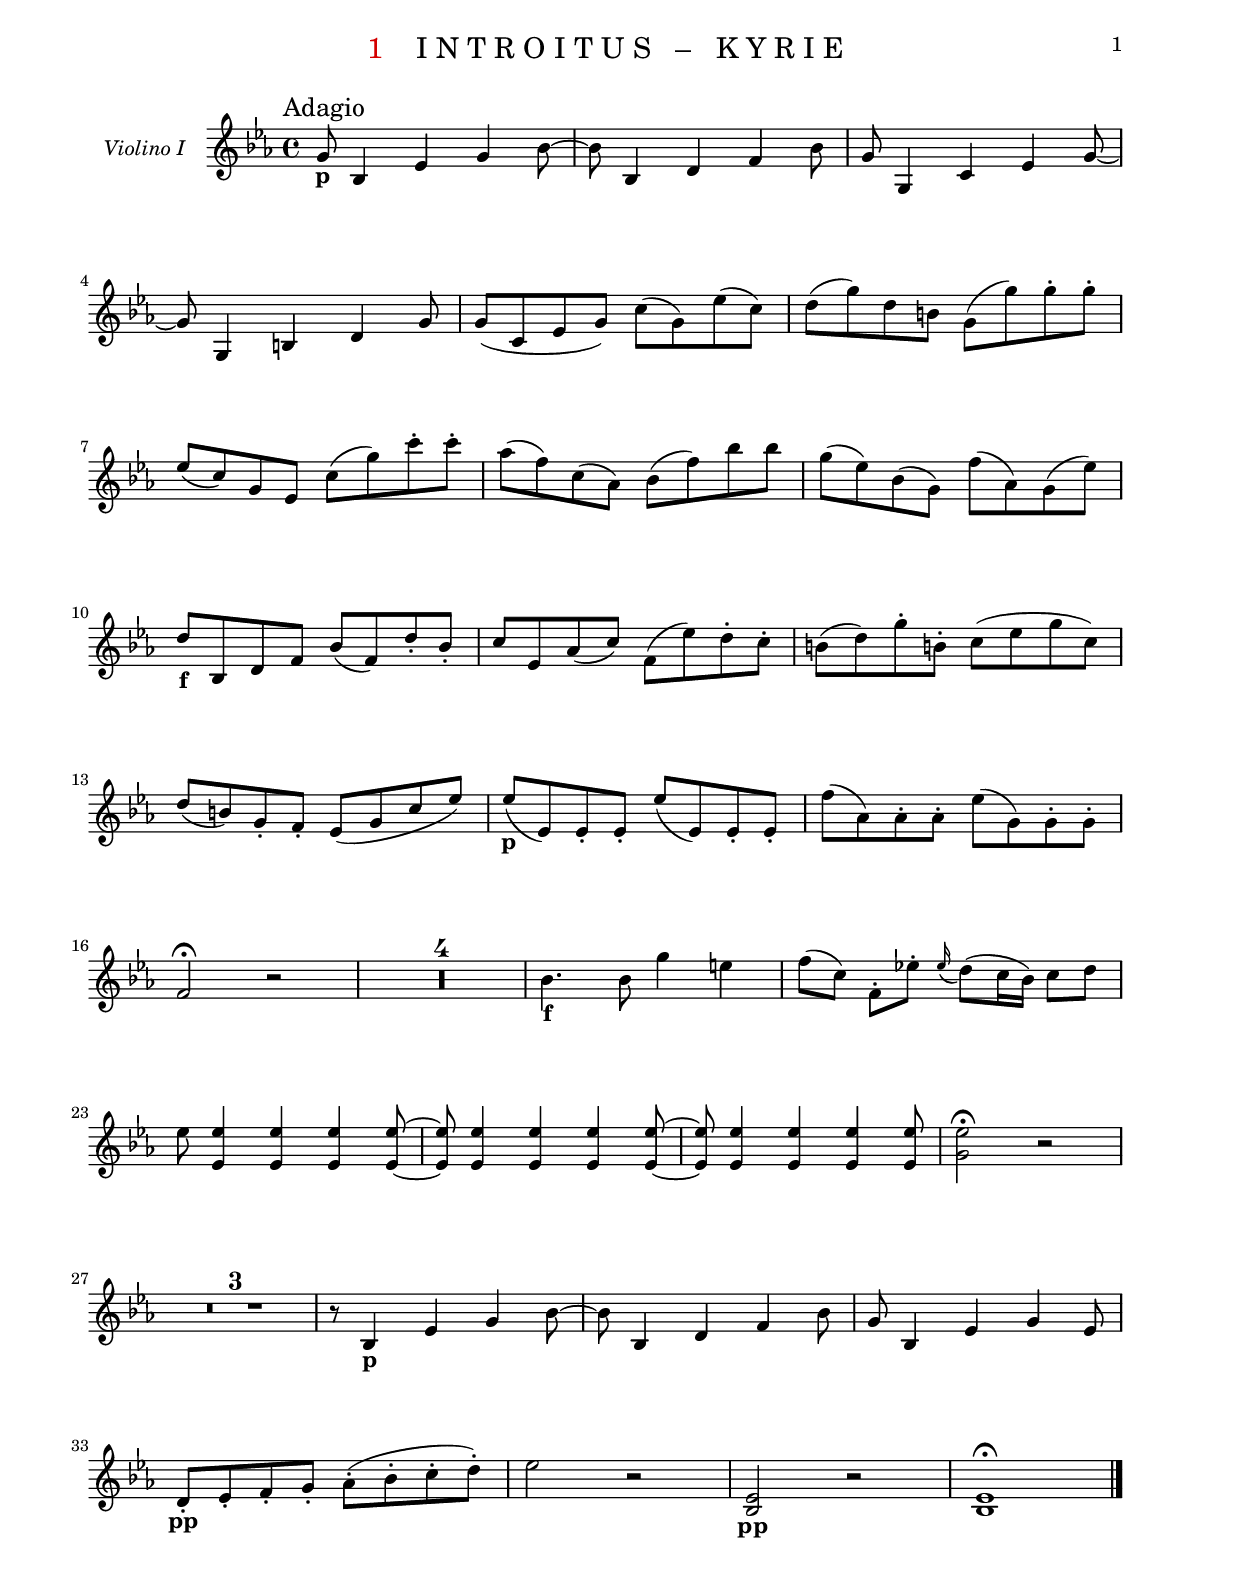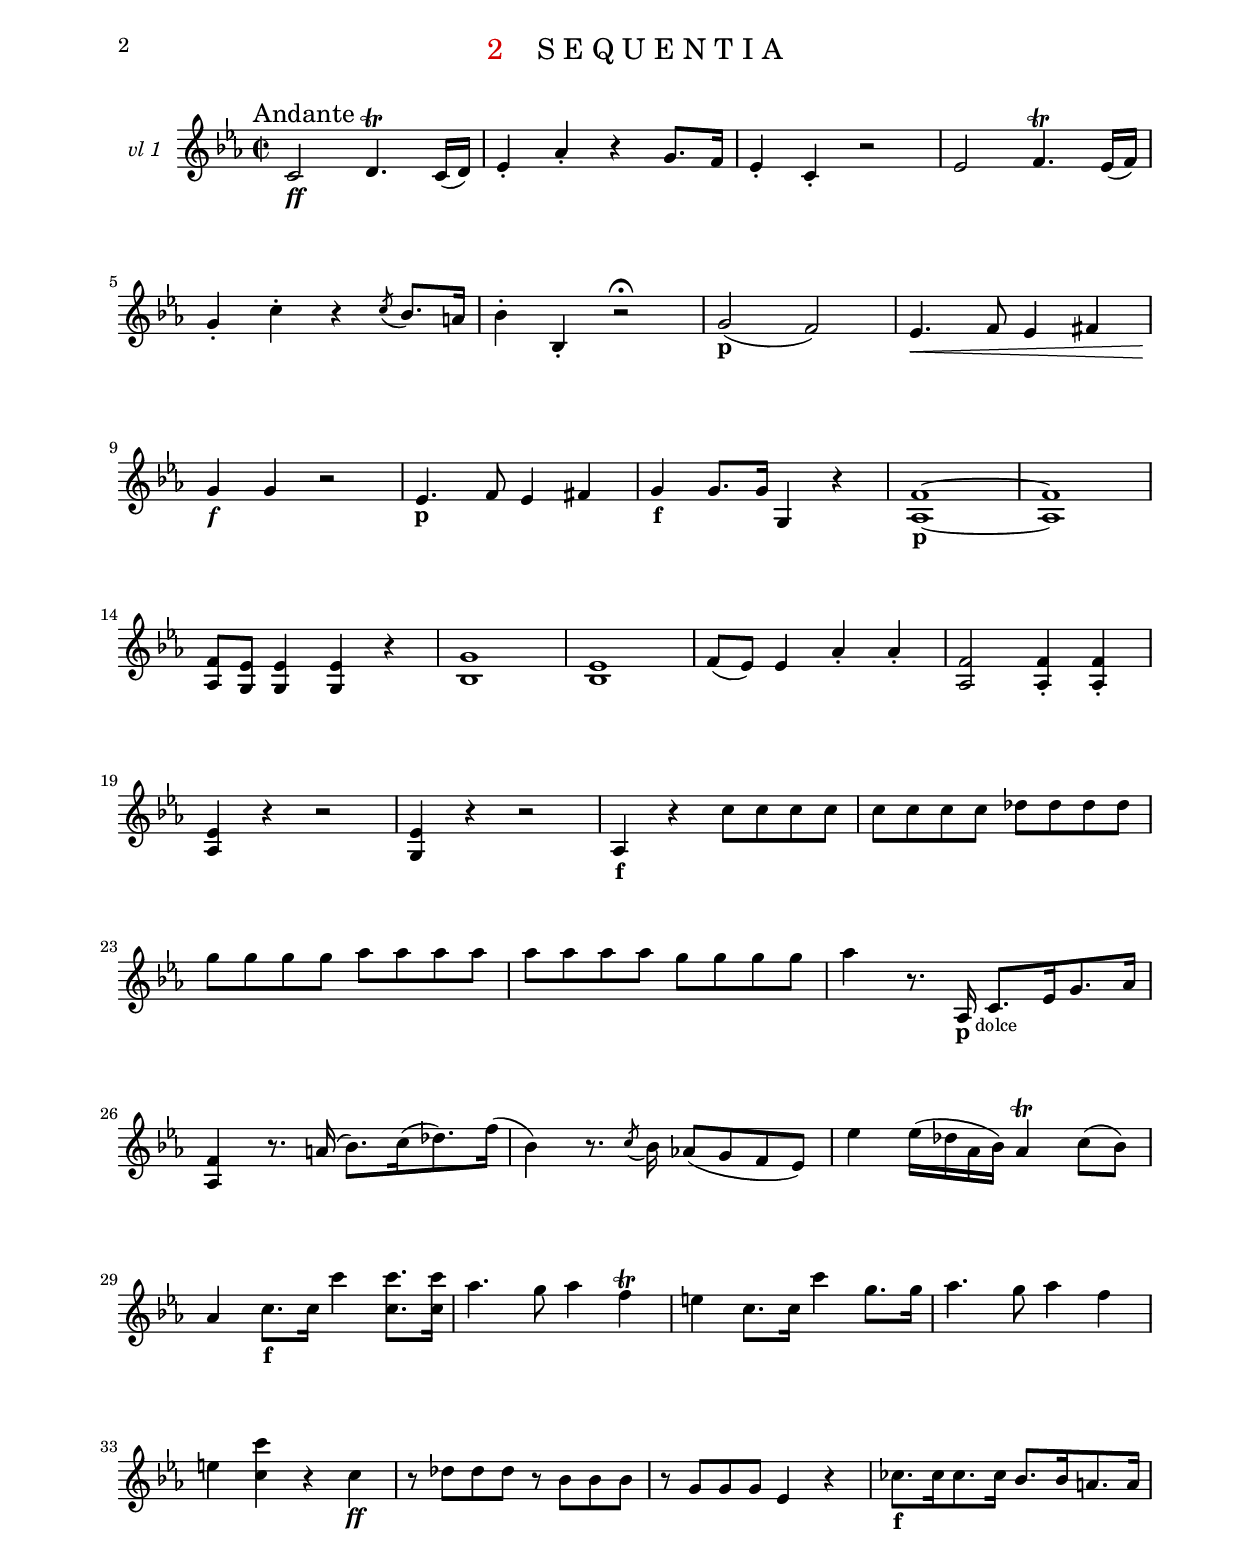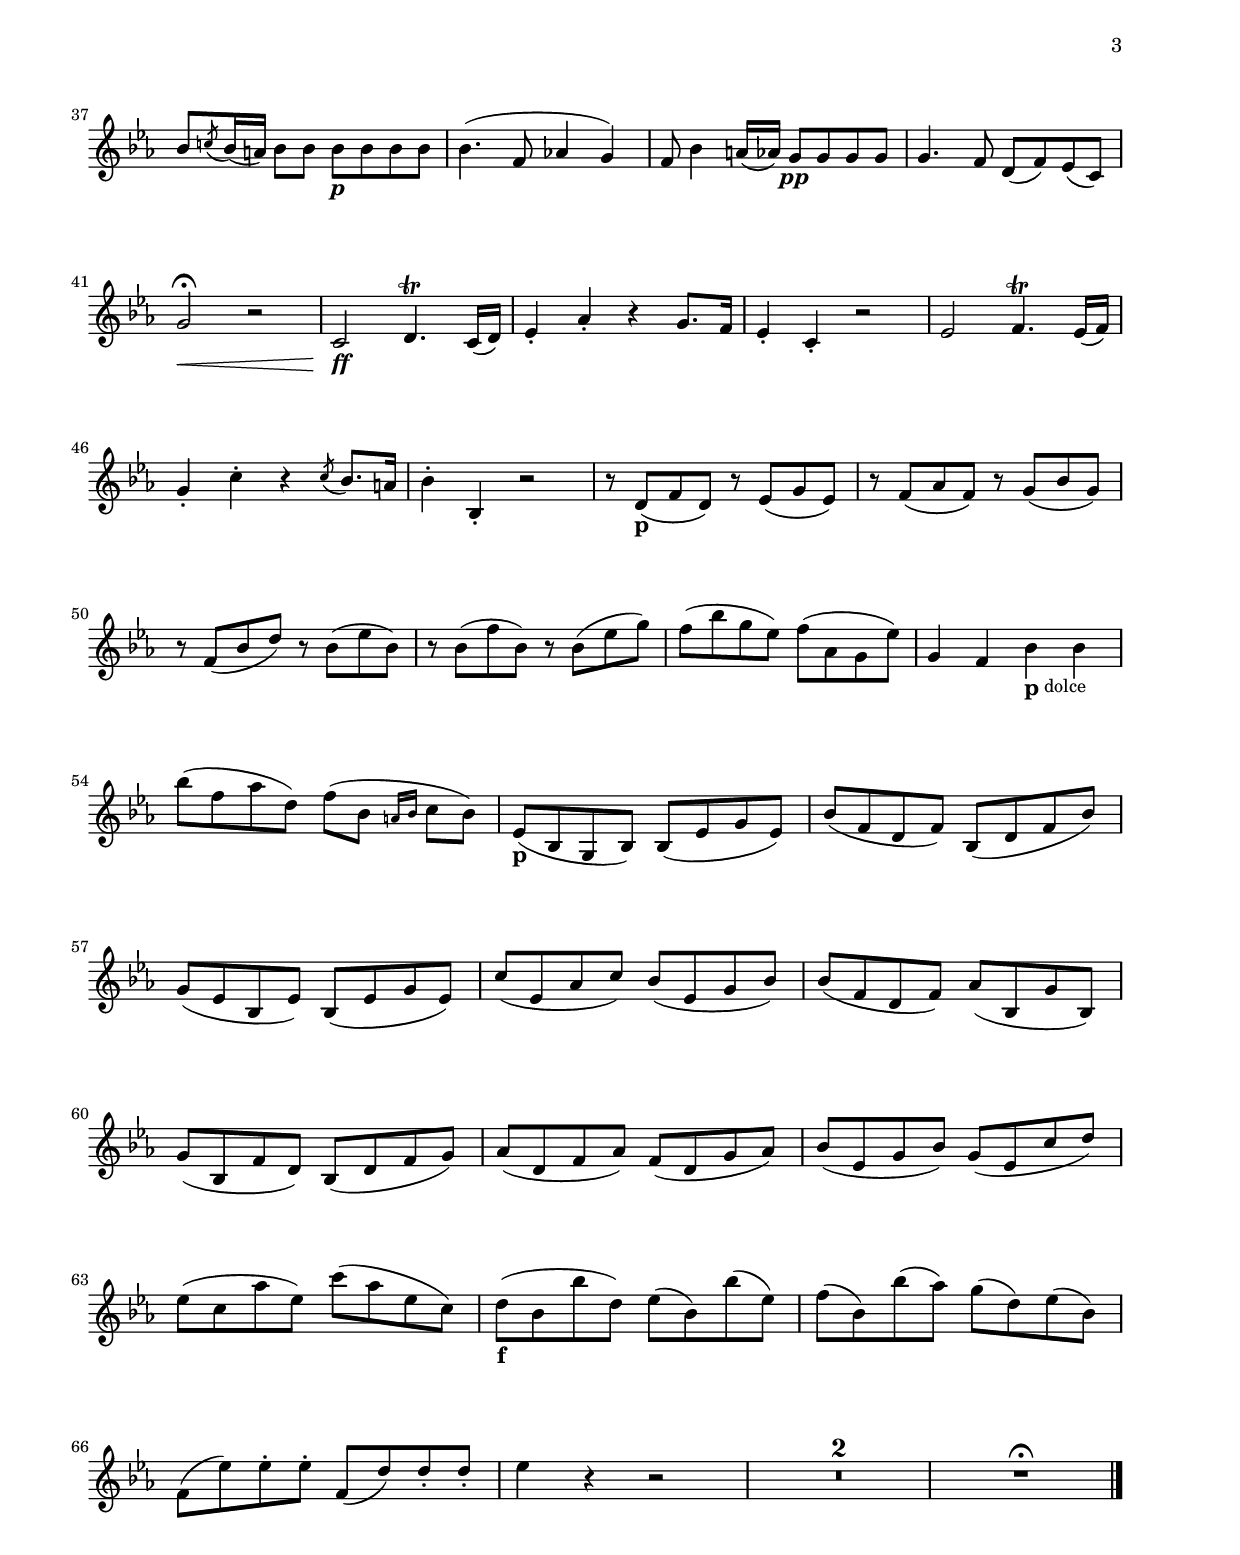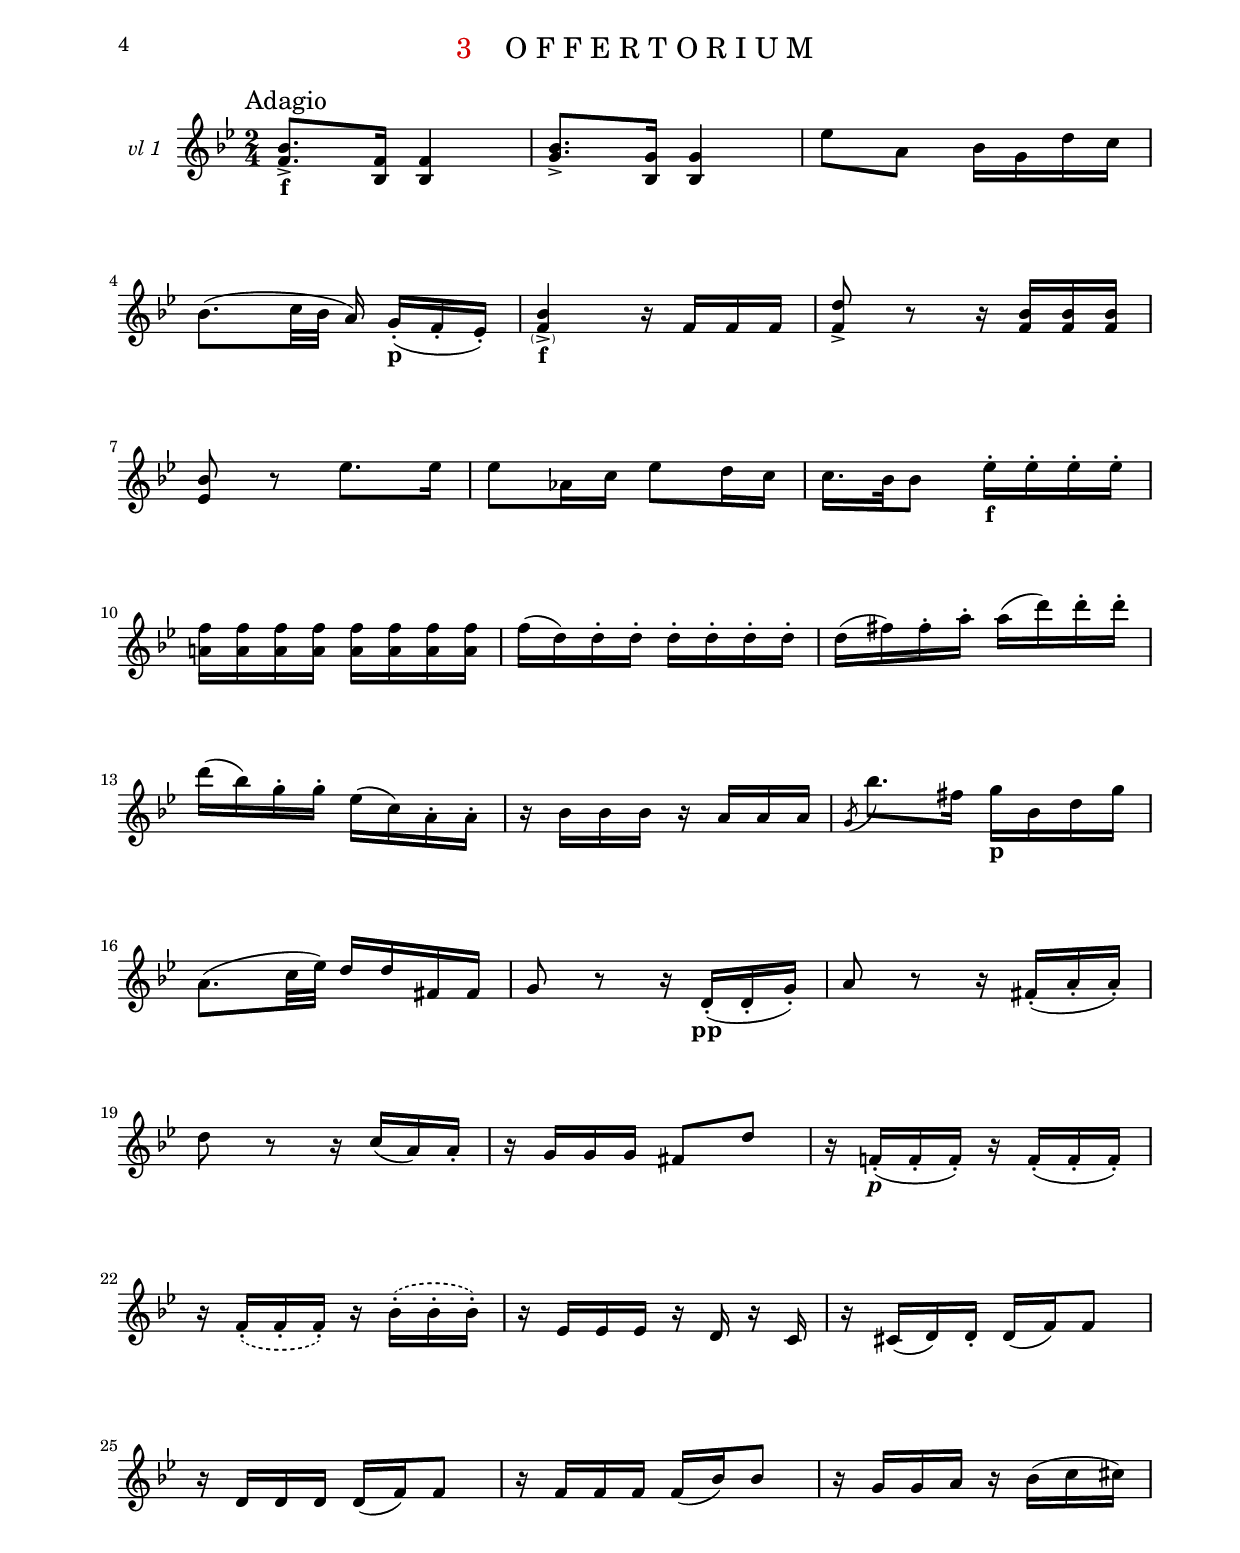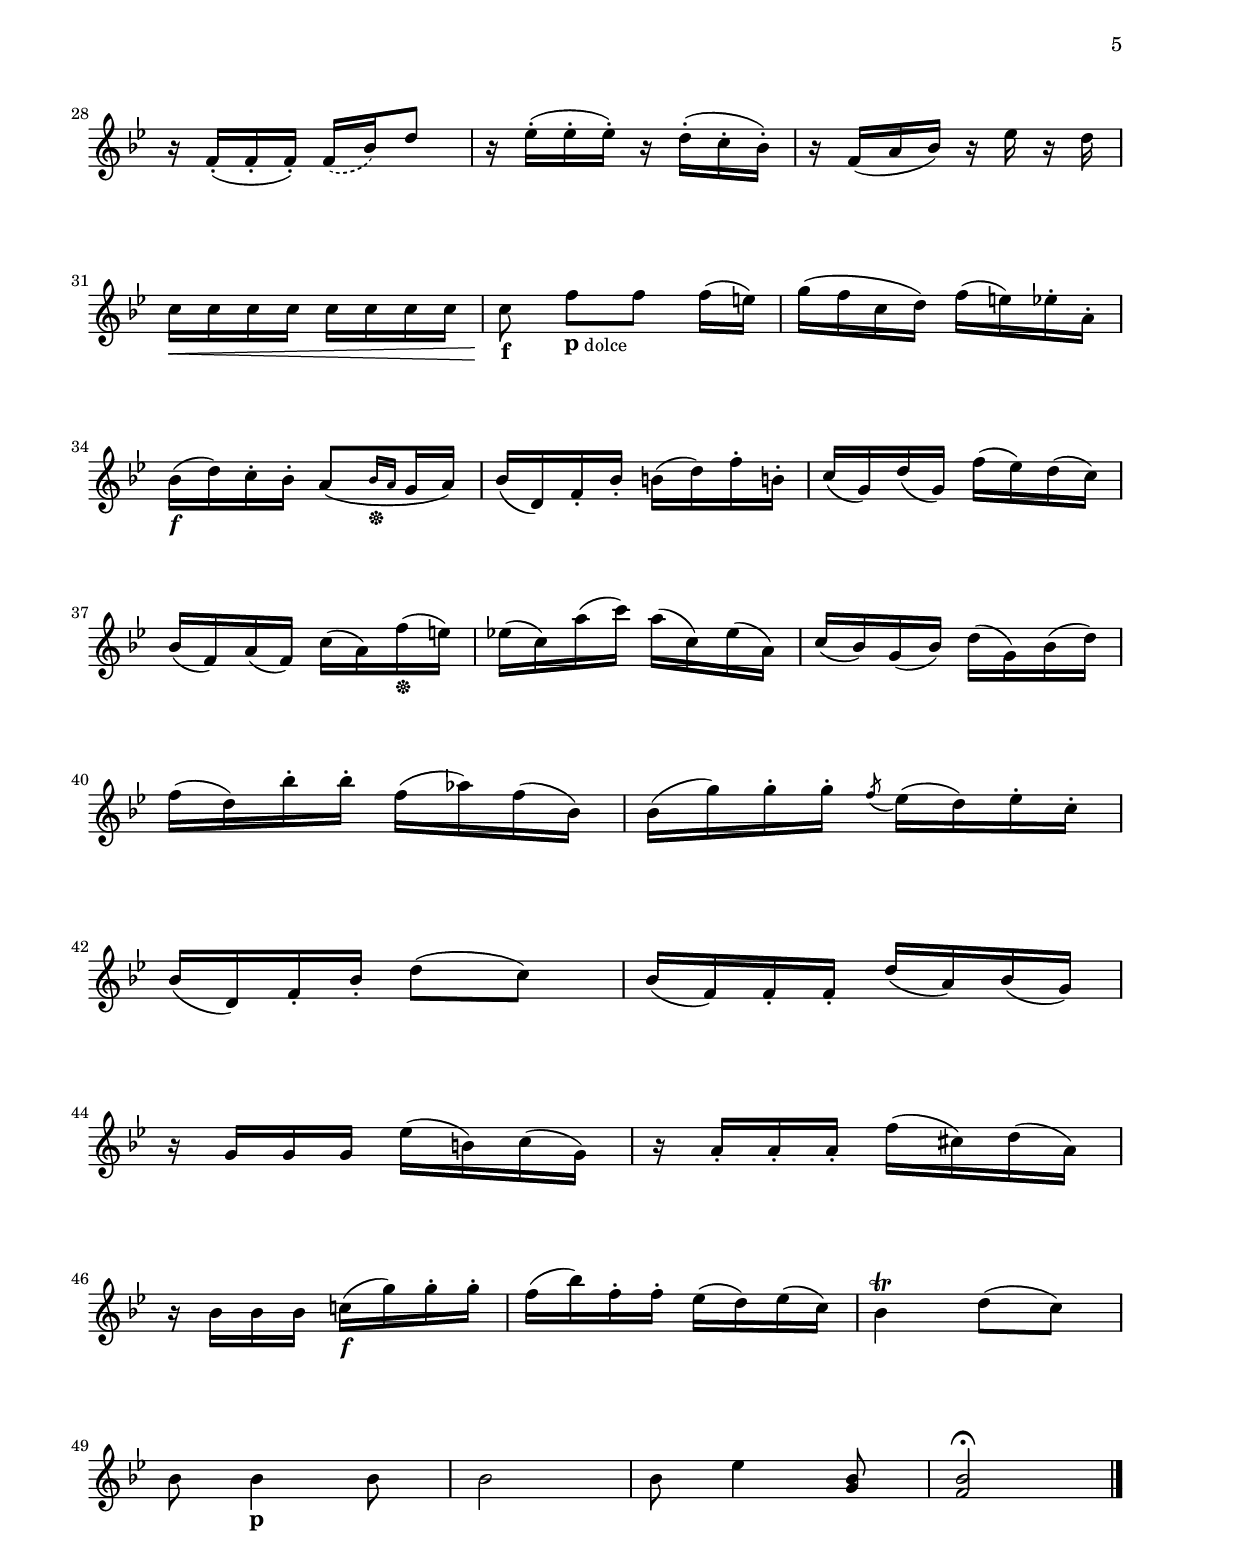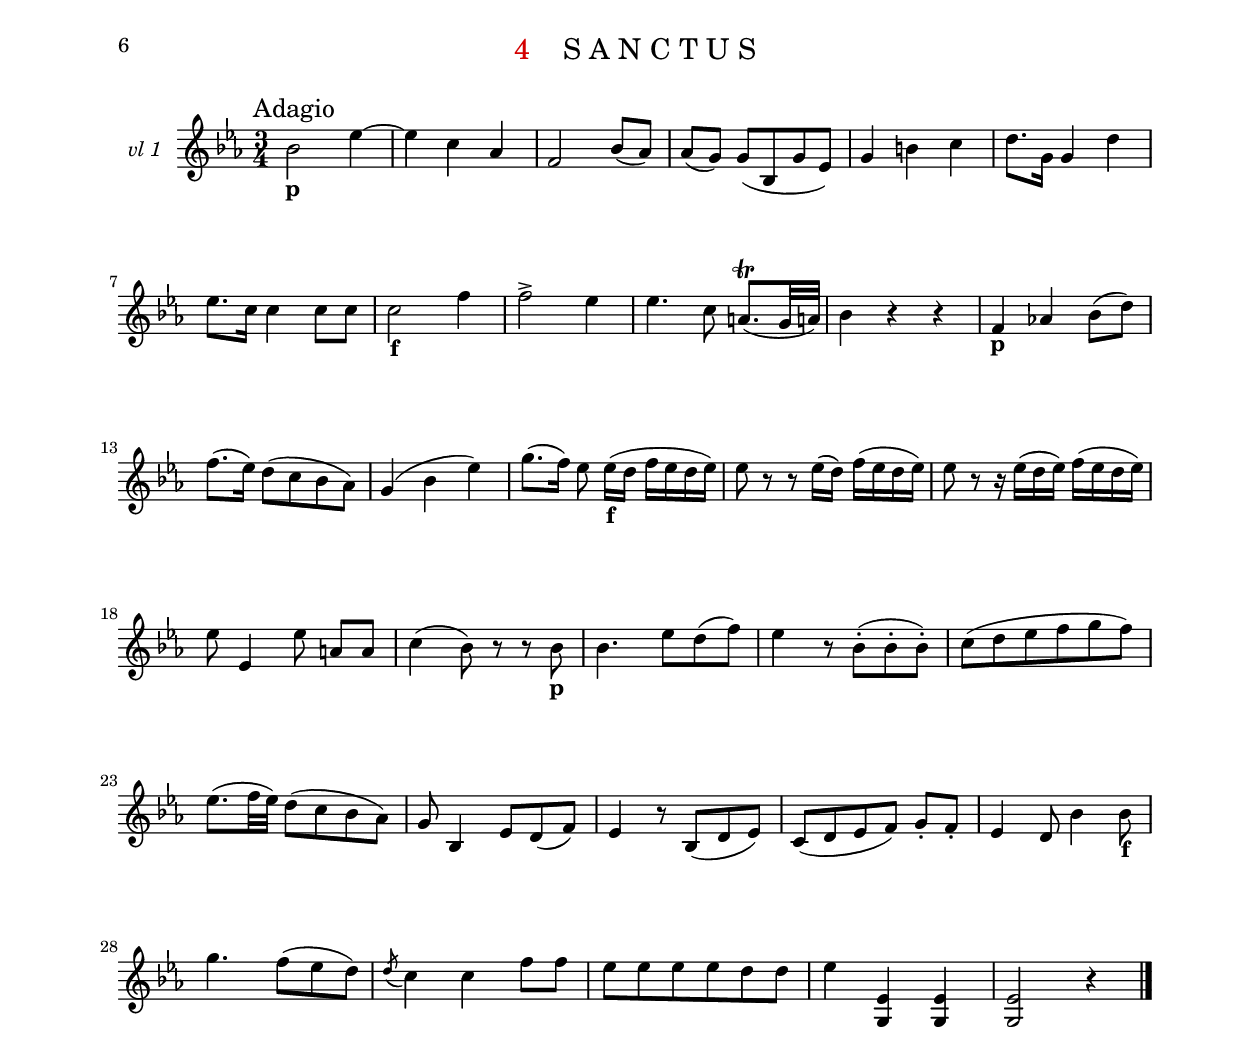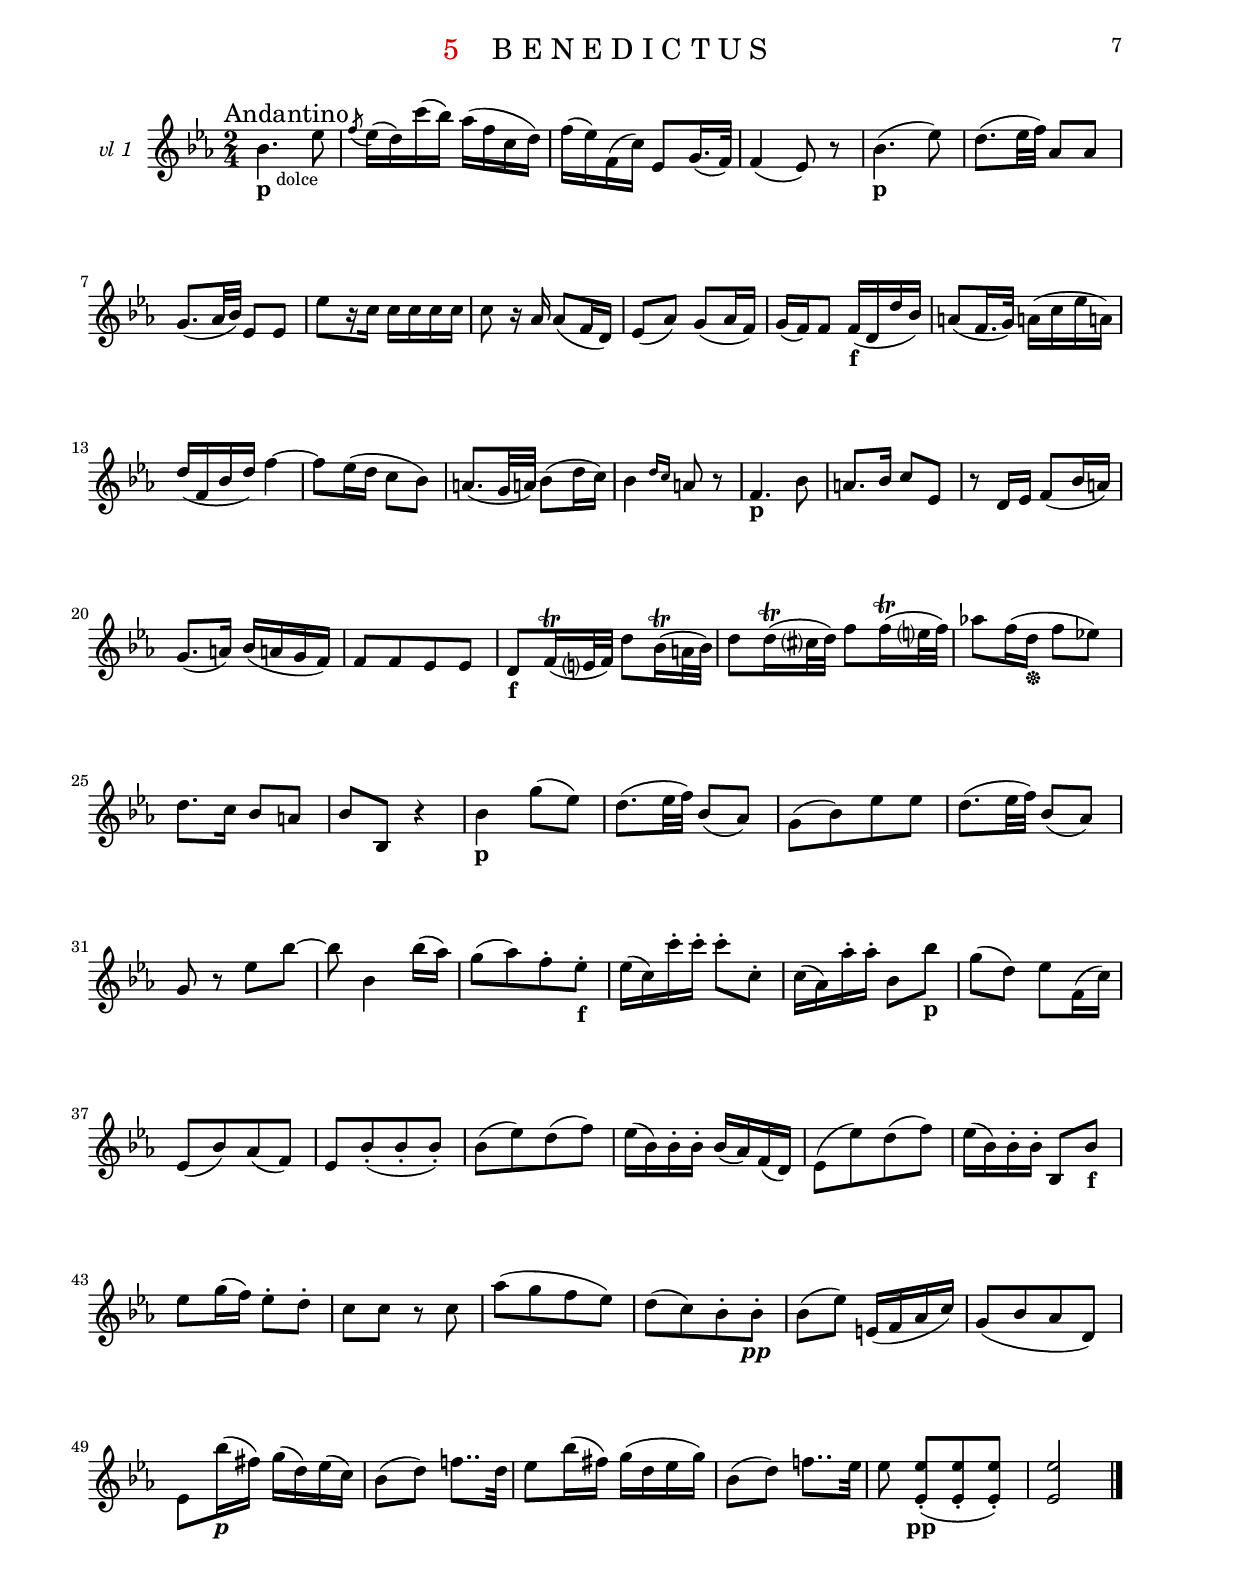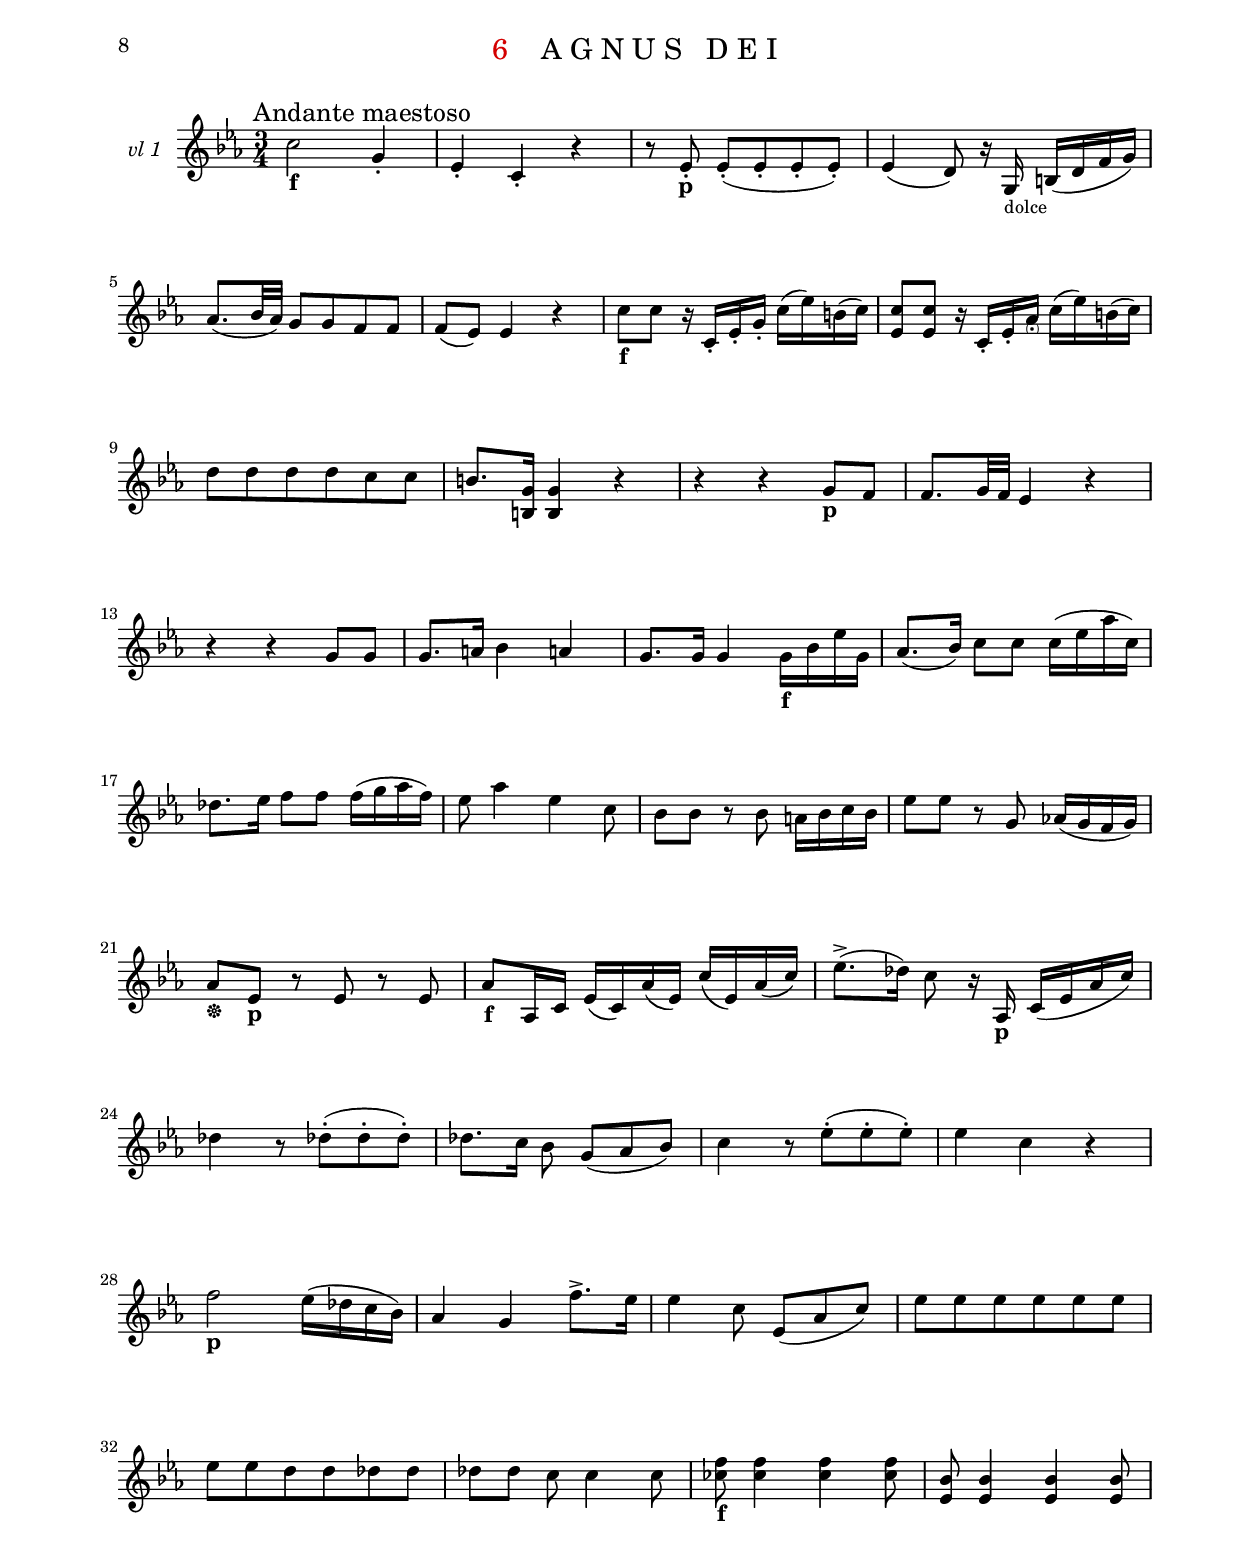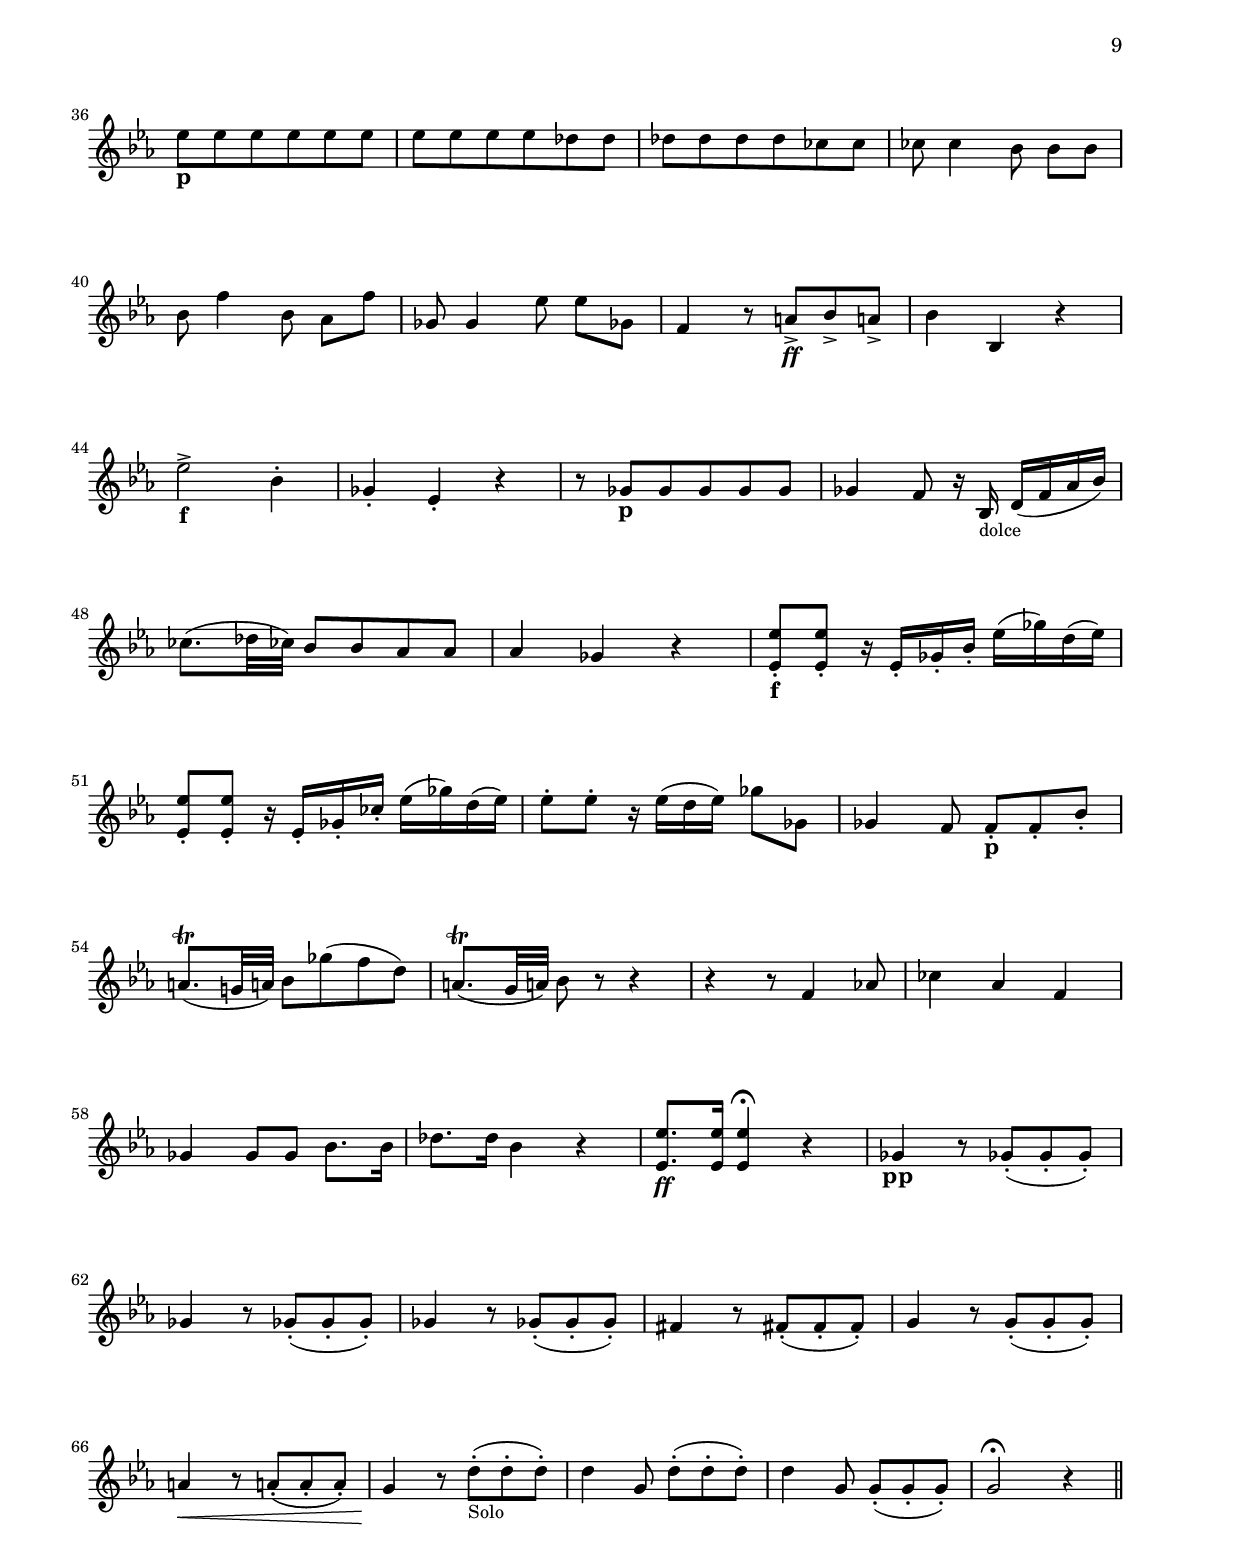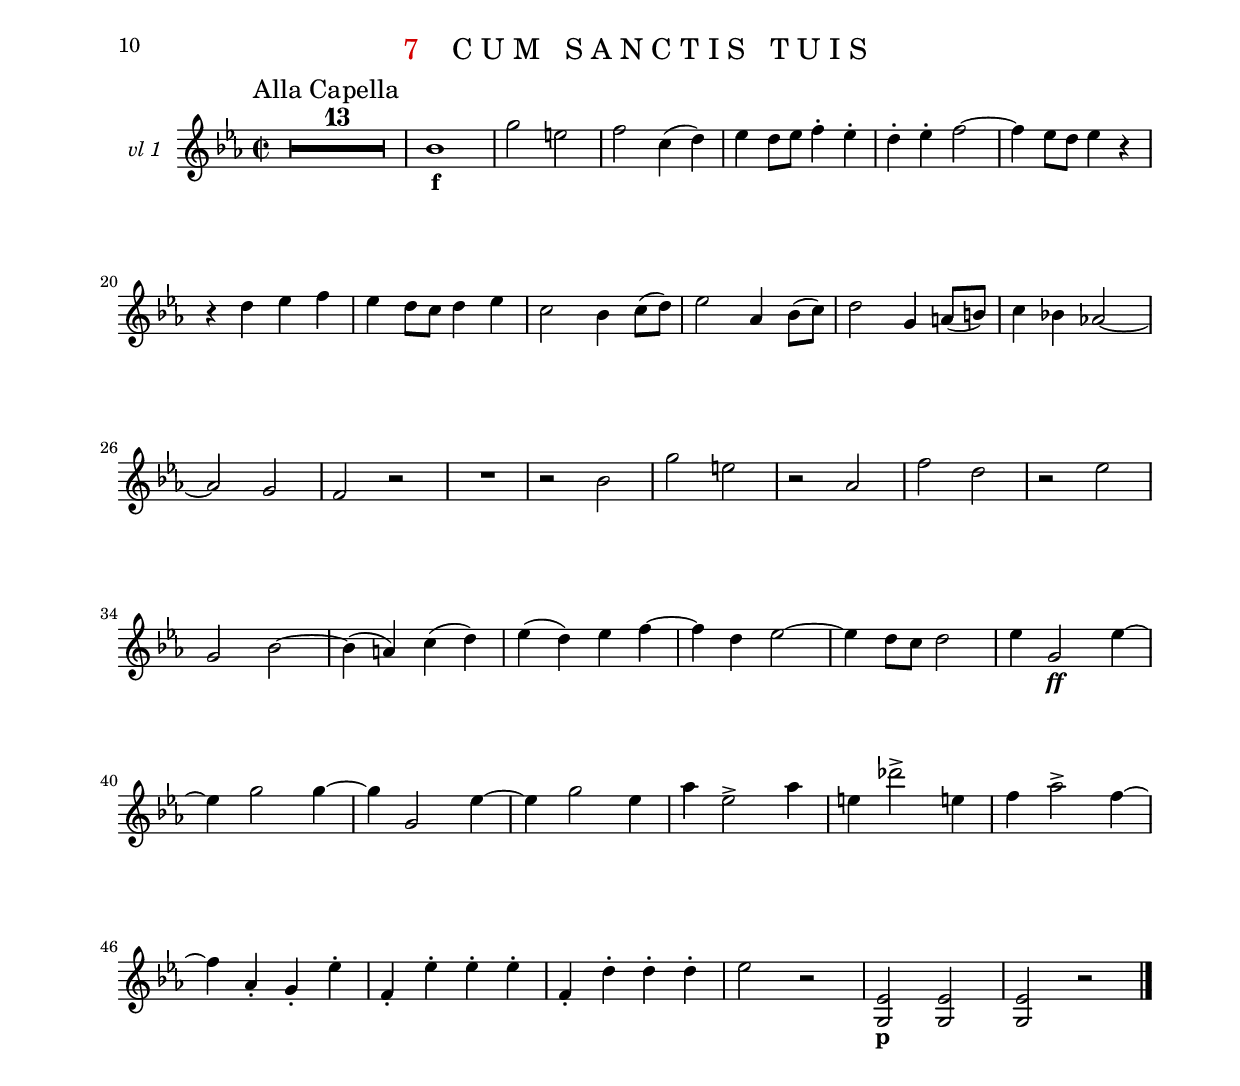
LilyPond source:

\version "2.22.0"

\include "../definitions.ly"

\paper {
  indent = 1\cm
  top-margin = 1.5\cm
  system-separator-markup = ##f
  system-system-spacing =
    #'((basic-distance . 18)
       (minimum-distance . 18)
       (padding . -100)
       (stretchability . 0))

  top-system-spacing =
    #'((basic-distance . 12)
       (minimum-distance . 12)
       (padding . -100)
       (stretchability . 0))

  top-markup-spacing =
    #'((basic-distance . 0)
       (minimum-distance . 0)
       (padding . -100)
       (stretchability . 0))

  markup-system-spacing =
    #'((basic-distance . 12)
       (minimum-distance . 12)
       (padding . -100)
       (stretchability . 0))

  systems-per-page = #9
}

#(set-global-staff-size 17.82)

\layout {
  \context {
    \Staff
    instrumentName = "vl 1"
  }
}

\book {
  \bookpart {
    \header {
      number = "1"
      title = "I N T R O I T U S   –   K Y R I E"
    }
    \paper { indent = 2\cm }
    \score {
      <<
        \new Staff {
          \set Staff.instrumentName = "Violino I"
          \RequiemViolinoI
        }
      >>
    }
  }
  \bookpart {
    \header {
      number = "2"
      title = "S E Q U E N T I A"
    }
    \score {
      <<
        \new Staff { \DiesIraeViolinoI }
      >>
    }
  }
  \bookpart {
    \header {
      number = "3"
      title = "O F F E R T O R I U M"
    }
    \score {
      <<
        \new Staff { \DomineViolinoI }
      >>
    }
  }
  \bookpart {
    \header {
      number = "4"
      title = "S A N C T U S"
    }
    \paper { systems-per-page = #6 }
    \score {
      <<
        \new Staff { \SanctusViolinoI }
      >>
    }
  }
  \bookpart {
    \header {
      number = "5"
      title = "B E N E D I C T U S"
    }
    \score {
      <<
        \new Staff { \BenedictusViolinoI }
      >>
    }
  }
  \bookpart {
    \header {
      number = "6"
      title = "A G N U S   D E I"
    }
    \score {
      <<
        \new Staff { \AgnusDeiViolinoI }
      >>
    }
  }
  \bookpart {
    \header {
      number = "7"
      title = "C U M   S A N C T I S   T U I S"
    }
    \paper { systems-per-page = #6 }
    \score {
      <<
        \new Staff { \CumSanctisViolinoI }
      >>
    }
  }
}
